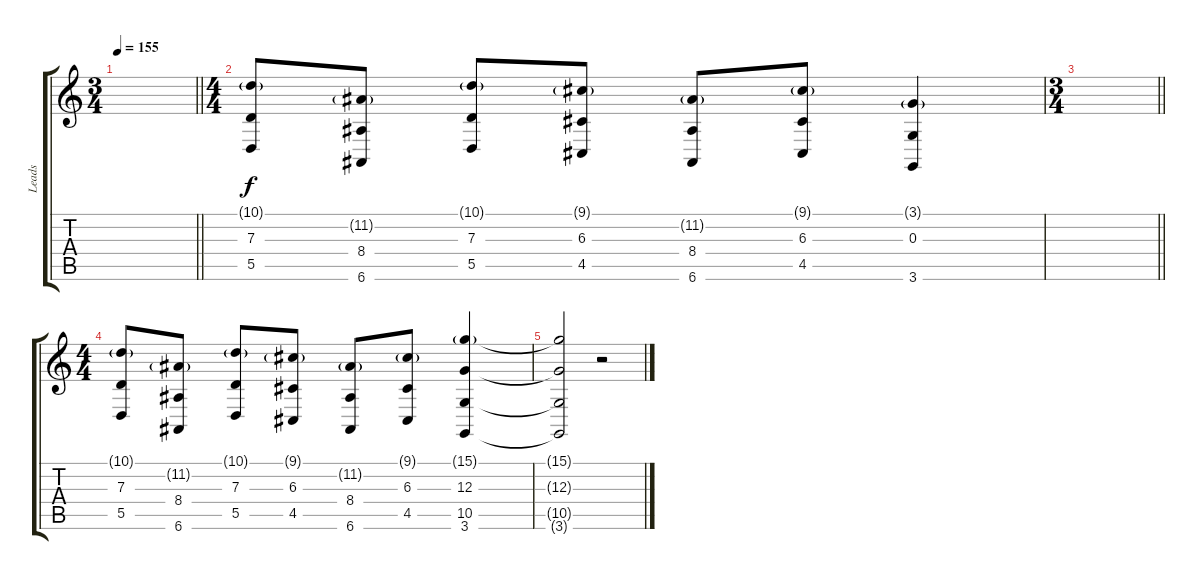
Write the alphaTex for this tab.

\track ("Leads" "Leads") {instrument tuba}
\staff {score tabs}
\tuning (E4 B3 G3 D3 A2 E2) {hide}
\ts (3 4)
\tempo 155
\clef g2
\barLineRight lightlight
\ks c
|
\ts (4 4)
(10.1{g} 7.3 5.5).8 (11.2{g} 8.4 6.6).8 (10.1{g} 7.3 5.5).8 (9.1{g} 6.3 4.5).8 (11.2{g} 8.4 6.6).8 (9.1{g} 6.3 4.5).8 (3.1{g} 0.3 3.6).4 |
\ts (3 4)
\barLineRight lightlight
|
\ts (4 4)
(10.1{g} 7.3 5.5).8 (11.2{g} 8.4 6.6).8 (10.1{g} 7.3 5.5).8 (9.1{g} 6.3 4.5).8 (11.2{g} 8.4 6.6).8 (9.1{g} 6.3 4.5).8 (15.1{g} 12.3 10.5 3.6).4 |
(15.1{t} 12.3{t} 10.5{t} 3.6{t}).2{dy f} r.2
